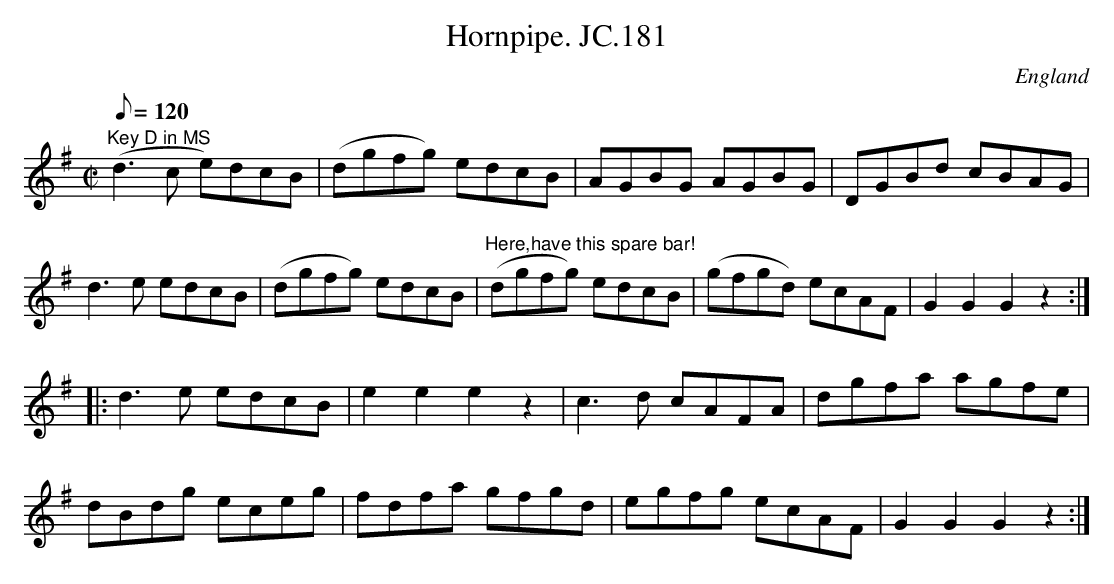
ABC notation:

X:1
T:Hornpipe. JC.181
M:C|
L:1/8
Q:120
O:England
K:G
"Key D in MS"(d3c e)dcB|(dgfg) edcB|AGBG AGBG|DGBd cBAG|!
d3e edcB|(dgfg) edcB|"Here,have this spare bar!"(dgfg) edcB|(gfgd) ecAF|
G2G2G2z2:|!|:d3e edcB|e2e2e2z2|c3d cAFA|dgfa agfe|!
dBdg eceg|fdfa gfgd|egfg ecAF|G2G2G2z2:|]
